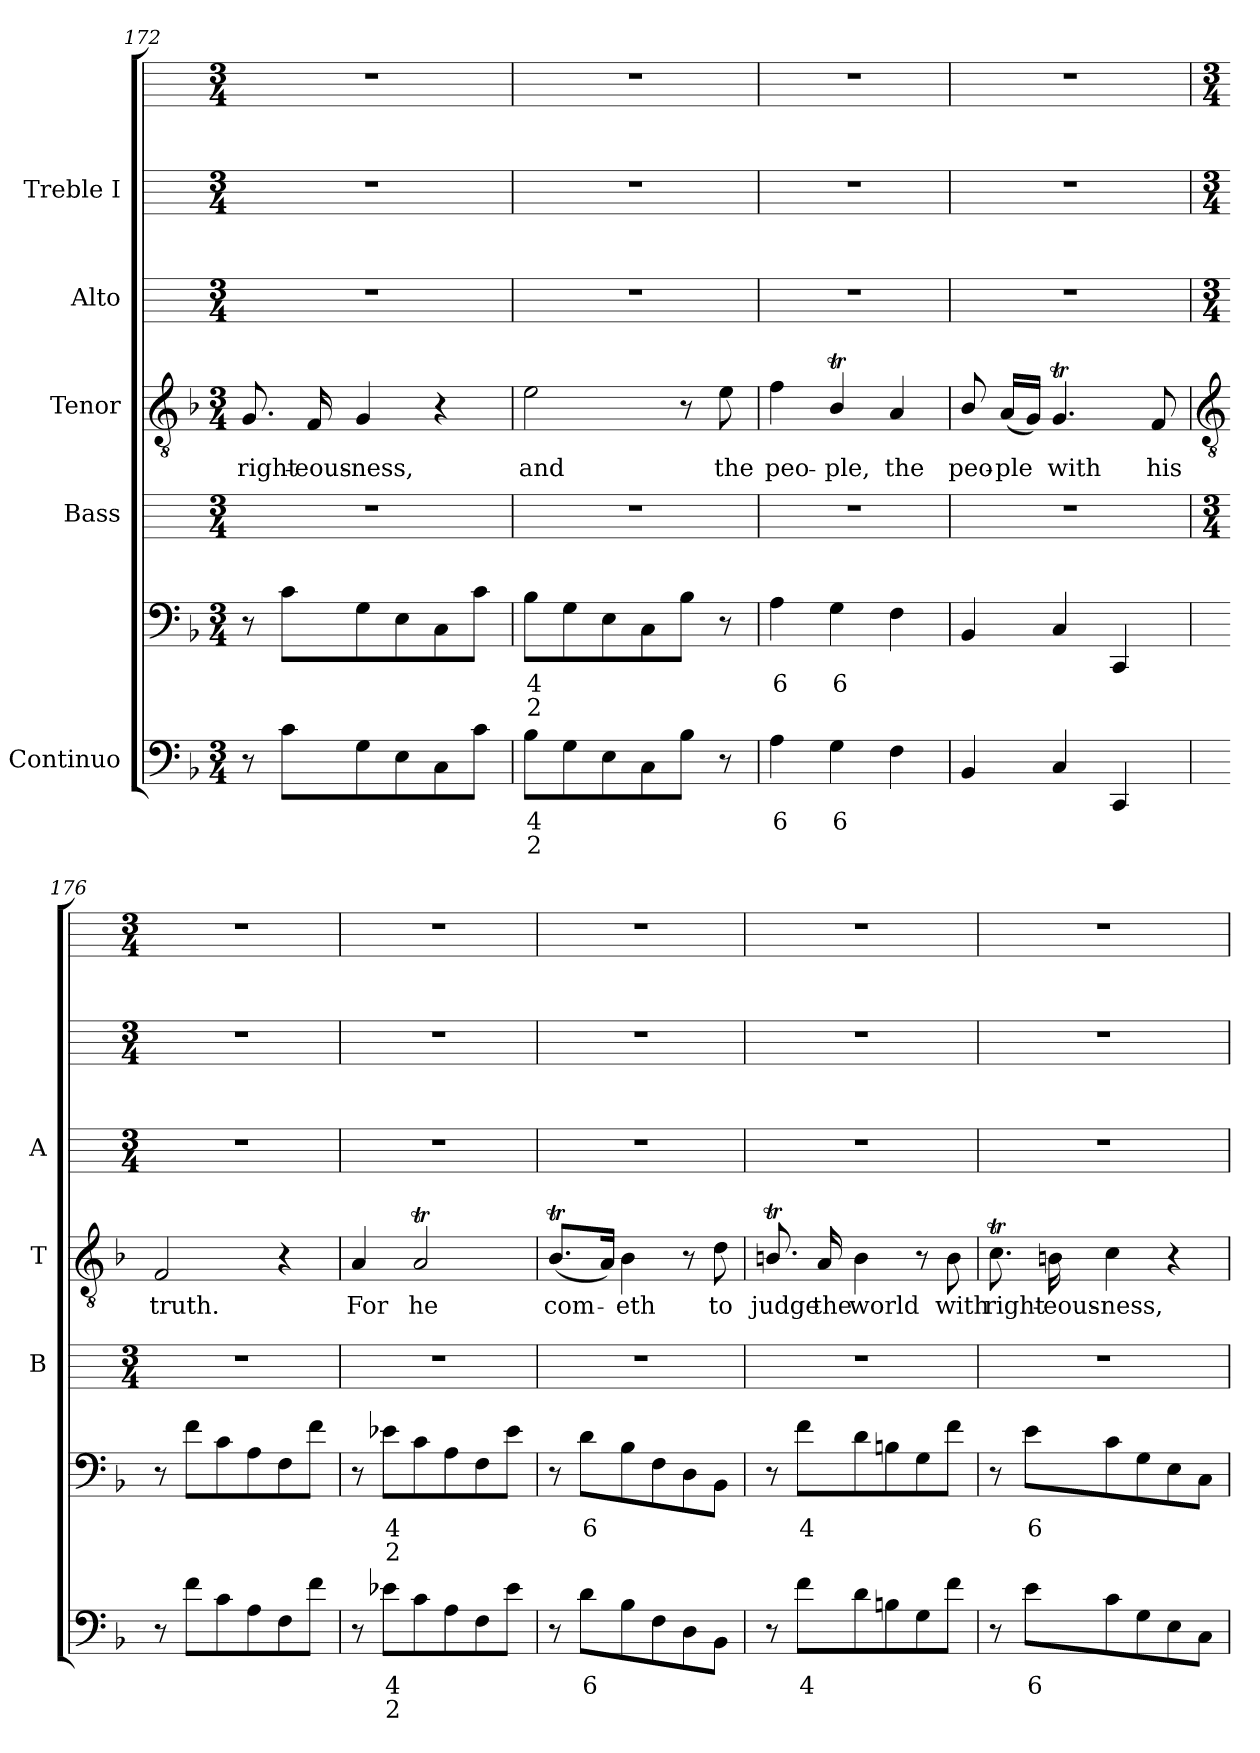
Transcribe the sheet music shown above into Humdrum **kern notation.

**kern	**text	**text	**kern	**text	**text	**kern	**kern	**text	**kern	**kern	**kern
*part5	*part5	*part5	*part5	*part5	*part5	*part4	*part3	*part3	*part2	*part1	*part1
*staff7	*staff7	*staff7	*staff6	*staff6	*staff6	*staff5	*staff4	*staff4	*staff3	*staff2	*staff1
*I"Continuo	*	*	*	*	*	*I"Bass	*I"Tenor	*	*I"Alto	*I"Treble I	*
*	*	*	*	*	*	*I'B	*I'T	*	*I'A	*	*
*clefF4	*	*	*clefF4	*	*	*	*clefGv2	*	*	*	*
*k[b-]	*	*	*k[b-]	*	*	*	*k[b-]	*	*	*	*
*F:	*	*	*F:	*	*	*	*F:	*	*	*	*
*M3/4	*	*	*M3/4	*	*	*M3/4	*M3/4	*	*M3/4	*M3/4	*M3/4
=172	=172	=172	=172	=172	=172	=172	=172	=172	=172	=172	=172
!	!	!	!	!	!	!	!	!LO:LY:b	!	!	!
8r	.	.	8r	.	.	2.r	8.G	right-	2.r	2.r	2.r
8cL	.	.	8cL	.	.	.	.	.	.	.	.
!	!	!	!	!	!	!	!	!LO:LY:b	!	!	!
.	.	.	.	.	.	.	16F	-eous-	.	.	.
!	!	!	!	!	!	!	!	!LO:LY:b	!	!	!
8G	.	.	8G	.	.	.	4G	-ness,	.	.	.
8E	.	.	8E	.	.	.	.	.	.	.	.
8C	.	.	8C	.	.	.	4r	.	.	.	.
8cJ	.	.	8cJ	.	.	.	.	.	.	.	.
=173	=173	=173	=173	=173	=173	=173	=173	=173	=173	=173	=173
!	!LO:LY:b	!LO:LY:b	!	!LO:LY:b	!LO:LY:b	!	!	!LO:LY:b	!	!	!
8B-L	4	2	8B-L	4	2	2.r	2e	and	2.r	2.r	2.r
8G	.	.	8G	.	.	.	.	.	.	.	.
8E	.	.	8E	.	.	.	.	.	.	.	.
8C	.	.	8C	.	.	.	.	.	.	.	.
8B-J	.	.	8B-J	.	.	.	8r	.	.	.	.
!	!	!	!	!	!	!	!	!LO:LY:b	!	!	!
8r	.	.	8r	.	.	.	8e	the	.	.	.
=174	=174	=174	=174	=174	=174	=174	=174	=174	=174	=174	=174
!	!LO:LY:b	!	!	!LO:LY:b	!	!	!	!LO:LY:b	!	!	!
4A	6	.	4A	6	.	2.r	4f	peo-	2.r	2.r	2.r
!	!LO:LY:b	!	!	!LO:LY:b	!	!	!	!LO:LY:b	!	!	!
4G	6	.	4G	6	.	.	4B-T/	-ple,	.	.	.
!	!	!	!	!	!	!	!	!LO:LY:b	!	!	!
4F	.	.	4F	.	.	.	4A	the	.	.	.
=175	=175	=175	=175	=175	=175	=175	=175	=175	=175	=175	=175
!	!	!	!	!	!	!	!	!LO:LY:b	!	!	!
4BB-	.	.	4BB-	.	.	2.r	8B-/	peo-	2.r	2.r	2.r
!	!	!	!	!	!	!	!	!LO:LY:b	!	!	!
.	.	.	.	.	.	.	(<16ALL	-ple	.	.	.
.	.	.	.	.	.	.	16GJJ)	.	.	.	.
!	!	!	!	!	!	!	!	!LO:LY:b	!	!	!
4C	.	.	4C	.	.	.	4.GT	with	.	.	.
4CC	.	.	4CC	.	.	.	.	.	.	.	.
!	!	!	!	!	!	!	!	!LO:LY:b	!	!	!
.	.	.	.	.	.	.	8F	his	.	.	.
!!LO:LB:g=z
=176	=176	=176	=176	=176	=176	=176	=176	=176	=176	=176	=176
*	*	*	*	*	*	*	*clefGv2	*	*	*	*
*	*	*	*	*	*	*M3/4	*	*	*M3/4	*M3/4	*M3/4
!	!	!	!	!	!	!	!	!LO:LY:b	!	!	!
8r	.	.	8r	.	.	2.r	2F	truth.	2.r	2.r	2.r
8fL	.	.	8fL	.	.	.	.	.	.	.	.
8c	.	.	8c	.	.	.	.	.	.	.	.
8A	.	.	8A	.	.	.	.	.	.	.	.
8F	.	.	8F	.	.	.	4r	.	.	.	.
8fJ	.	.	8fJ	.	.	.	.	.	.	.	.
=177	=177	=177	=177	=177	=177	=177	=177	=177	=177	=177	=177
!	!	!	!	!	!	!	!	!LO:LY:b	!	!	!
8r	.	.	8r	.	.	2.r	4A	For	2.r	2.r	2.r
!	!LO:LY:b	!LO:LY:b	!	!LO:LY:b	!LO:LY:b	!	!	!	!	!	!
8e-XL	4	2	8e-XL	4	2	.	.	.	.	.	.
!	!	!	!	!	!	!	!	!LO:LY:b	!	!	!
8c	.	.	8c	.	.	.	2At	he	.	.	.
8A	.	.	8A	.	.	.	.	.	.	.	.
8F	.	.	8F	.	.	.	.	.	.	.	.
8e-J	.	.	8e-J	.	.	.	.	.	.	.	.
=178	=178	=178	=178	=178	=178	=178	=178	=178	=178	=178	=178
!	!	!	!	!	!	!	!	!LO:LY:b	!	!	!
8r	.	.	8r	.	.	2.r	(<8.B-TL	com-	2.r	2.r	2.r
!	!LO:LY:b	!	!	!LO:LY:b	!	!	!	!	!	!	!
8dL	6	.	8dL	6	.	.	.	.	.	.	.
.	.	.	.	.	.	.	16AJ)	.	.	.	.
!	!	!	!	!	!	!	!	!LO:LY:b	!	!	!
8B-	.	.	8B-	.	.	.	4B-	eth	.	.	.
8F	.	.	8F	.	.	.	.	.	.	.	.
8D	.	.	8D	.	.	.	8r	.	.	.	.
!	!	!	!	!	!	!	!	!LO:LY:b	!	!	!
8BB-J	.	.	8BB-J	.	.	.	8d	to	.	.	.
=179	=179	=179	=179	=179	=179	=179	=179	=179	=179	=179	=179
!	!	!	!	!	!	!	!	!LO:LY:b	!	!	!
8r	.	.	8r	.	.	2.r	8.Bnt/	judge	2.r	2.r	2.r
!	!LO:LY:b	!	!	!LO:LY:b	!	!	!	!	!	!	!
8fL	4	.	8fL	4	.	.	.	.	.	.	.
!	!	!	!	!	!	!	!	!LO:LY:b	!	!	!
.	.	.	.	.	.	.	16A	the	.	.	.
!	!	!	!	!	!	!	!	!LO:LY:b	!	!	!
8d	.	.	8d	.	.	.	4B	world	.	.	.
8B	.	.	8B	.	.	.	.	.	.	.	.
8G	.	.	8G	.	.	.	8r	.	.	.	.
!	!	!	!	!	!	!	!	!LO:LY:b	!	!	!
8fJ	.	.	8fJ	.	.	.	8B	with	.	.	.
=180	=180	=180	=180	=180	=180	=180	=180	=180	=180	=180	=180
!	!	!	!	!	!	!	!	!LO:LY:b	!	!	!
8r	.	.	8r	.	.	2.r	8.cT	right-	2.r	2.r	2.r
!	!LO:LY:b	!	!	!LO:LY:b	!	!	!	!	!	!	!
8eL	6	.	8eL	6	.	.	.	.	.	.	.
!	!	!	!	!	!	!	!	!LO:LY:b	!	!	!
.	.	.	.	.	.	.	16Bn	-eous-	.	.	.
!	!	!	!	!	!	!	!	!LO:LY:b	!	!	!
8c	.	.	8c	.	.	.	4c	-ness,	.	.	.
8G	.	.	8G	.	.	.	.	.	.	.	.
8E	.	.	8E	.	.	.	4r	.	.	.	.
8CJ	.	.	8CJ	.	.	.	.	.	.	.	.
=	=	=	=	=	=	=	=	=	=	=	=
*-	*-	*-	*-	*-	*-	*-	*-	*-	*-	*-	*-
